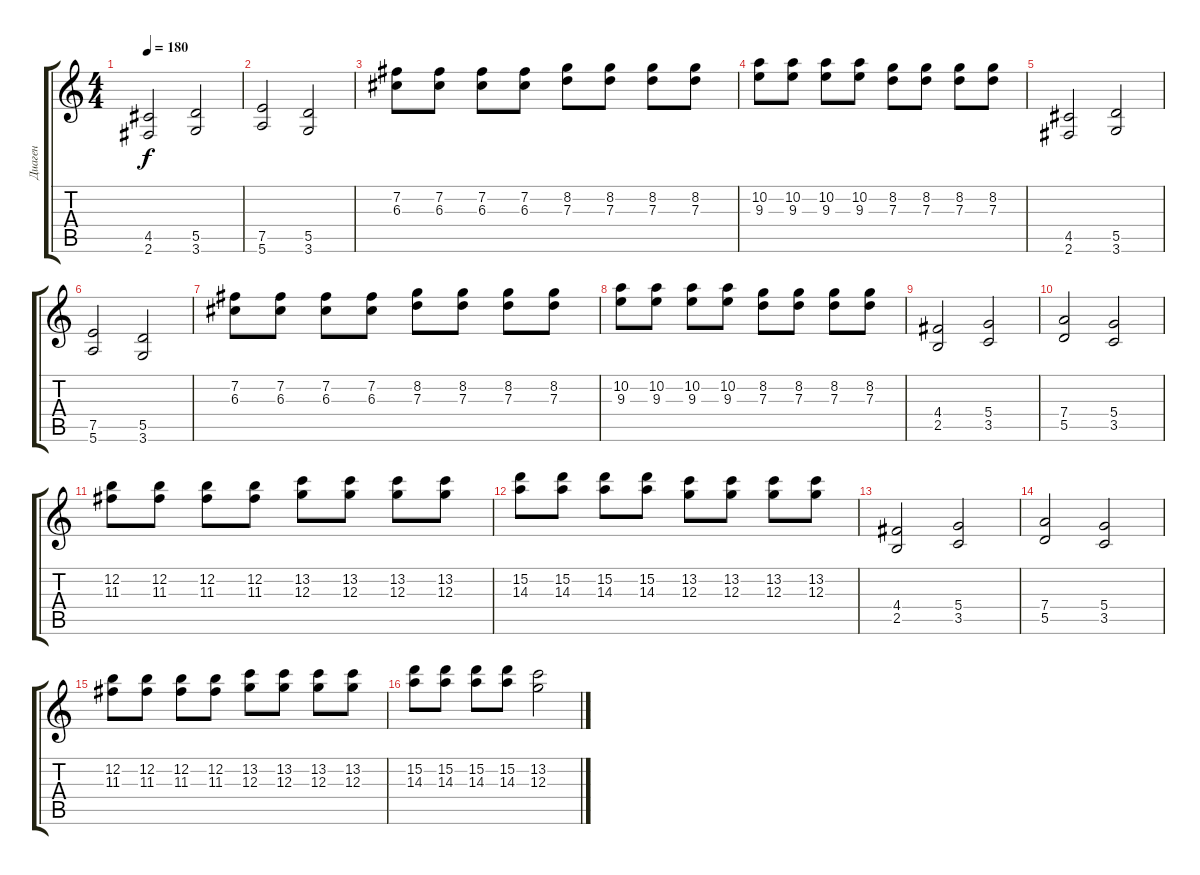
\track ("Диаген" "Диаген") {instrument overdrivenguitar}
\staff {score tabs}
\tuning (E4 B3 G3 D3 A2 E2) {hide}
\ts (4 4)
\tempo 180
\clef g2
\ks c
(4.5 2.6).2{dy f} (5.5 3.6).2 |
(7.5 5.6).2 (5.5 3.6).2 |
(7.2 6.3).8 (7.2 6.3).8 (7.2 6.3).8 (7.2 6.3).8 (8.2 7.3).8 (8.2 7.3).8 (8.2 7.3).8 (8.2 7.3).8 |
(10.2 9.3).8 (10.2 9.3).8 (10.2 9.3).8 (10.2 9.3).8 (8.2 7.3).8 (8.2 7.3).8 (8.2 7.3).8 (8.2 7.3).8 |
(4.5 2.6).2 (5.5 3.6).2 |
(7.5 5.6).2 (5.5 3.6).2 |
(7.2 6.3).8 (7.2 6.3).8 (7.2 6.3).8 (7.2 6.3).8 (8.2 7.3).8 (8.2 7.3).8 (8.2 7.3).8 (8.2 7.3).8 |
(10.2 9.3).8 (10.2 9.3).8 (10.2 9.3).8 (10.2 9.3).8 (8.2 7.3).8 (8.2 7.3).8 (8.2 7.3).8 (8.2 7.3).8 |
(4.4 2.5).2 (5.4 3.5).2 |
(7.4 5.5).2 (5.4 3.5).2 |
(12.2 11.3).8 (12.2 11.3).8 (12.2 11.3).8 (12.2 11.3).8 (13.2 12.3).8 (13.2 12.3).8 (13.2 12.3).8 (13.2 12.3).8 |
(15.2 14.3).8 (15.2 14.3).8 (15.2 14.3).8 (15.2 14.3).8 (13.2 12.3).8 (13.2 12.3).8 (13.2 12.3).8 (13.2 12.3).8 |
(4.4 2.5).2 (5.4 3.5).2 |
(7.4 5.5).2 (5.4 3.5).2 |
(12.2 11.3).8 (12.2 11.3).8 (12.2 11.3).8 (12.2 11.3).8 (13.2 12.3).8 (13.2 12.3).8 (13.2 12.3).8 (13.2 12.3).8 |
(15.2 14.3).8 (15.2 14.3).8 (15.2 14.3).8 (15.2 14.3).8 (13.2 12.3).2
